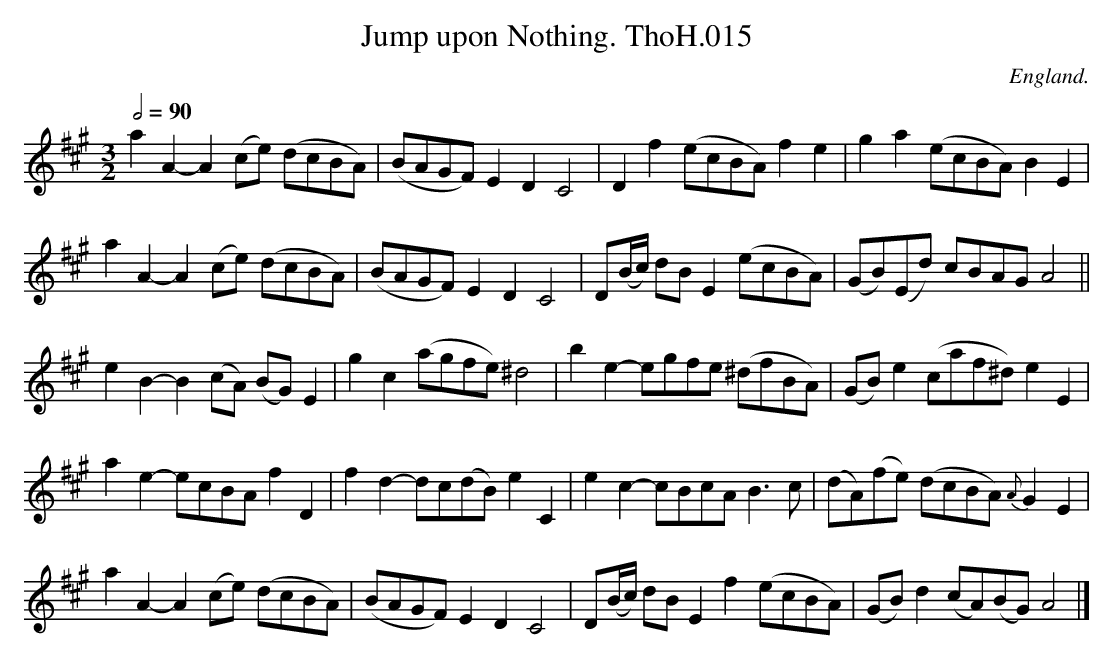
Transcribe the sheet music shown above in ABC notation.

X:1
T:Jump upon Nothing. ThoH.015
Q:1/2=90
M:3/2
L:1/8
O:England.
K:A
a2A2-A2(ce) (dcBA)|(BAGF)E2D2C4|D2f2(ecBA)f2e2|g2a2(ecBA)B2E2|
a2A2-A2(ce) (dcBA)|(BAGF)E2D2C4|D(B/c/) dBE2(ecBA)|(GB)(Ed) cBAGA4||
e2B2-B2(cA) (BG)E2|g2c2(agfe)^d4|b2e2-egfe (^dfBA)|(GB)e2(caf^d)e2E2|
a2e2-ecBAf2D2|f2d2-dc(dB)e2C2|e2c2-cBcAB3c|(dA)(fe) (dcBA){A}G2E2|
a2A2-A2(ce) (dcBA)|(BAGF)E2D2C4|D(B/c/) dBE2f2(ecBA)|(GB)d2(cA)(BG)A4|]
